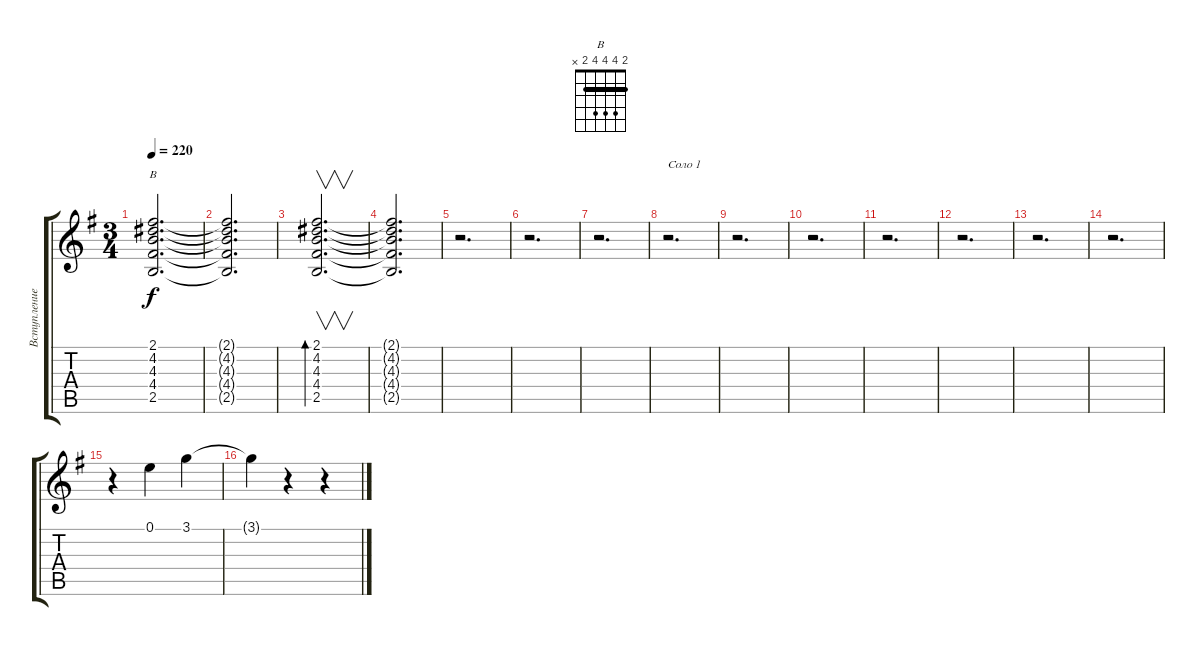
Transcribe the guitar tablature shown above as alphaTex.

\track ("Вступление" "Вступление") {instrument electricguitarclean}
\staff {score tabs}
\tuning (E4 B3 G3 D3 A2 E2) {hide}
\chord ("B" 2 4 4 4 2 x) {barre 2}
\ts (3 4)
\tempo 220
\clef g2
\ks eminor
(2.1{t} 4.2{t} 4.3{t} 4.4{t} 2.5{t}).2{d ch "B" dy f} |
(2.1{t} 4.2{t} 4.3{t} 4.4{t} 2.5{t}).2{d} |
(2.1 4.2 4.3 4.4 2.5).2{v d bd 480} |
(2.1{t} 4.2{t} 4.3{t} 4.4{t} 2.5{t}).2{d} |
r.2{d} |
r.2{d} |
r.2{d} |
r.2{d txt "Соло 1"} |
r.2{d} |
r.2{d} |
r.2{d} |
r.2{d} |
r.2{d} |
r.2{d} |
r.4 0.1.4 3.1.4 |
3.1{t}.4 r.4 r.4
